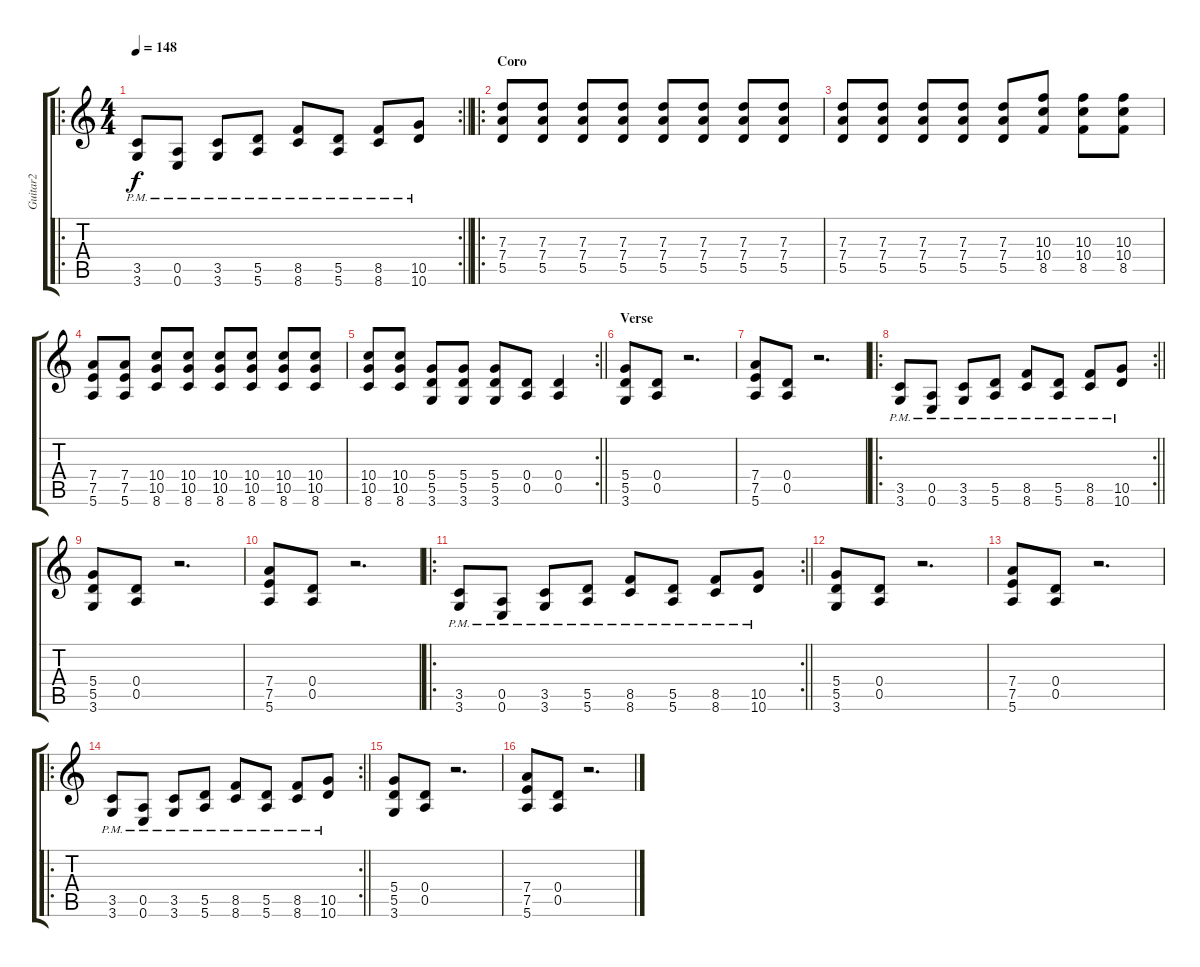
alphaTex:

\track ("Guitar2" "Guitar2") {instrument overdrivenguitar}
\staff {score tabs}
\tuning (E4 B3 G3 D3 A2 E2) {hide}
\ro
\rc 2
\ts (4 4)
\tempo 148
\clef g2
\barLineRight lightlight
\ks c
(3.5{pm} 3.6{pm}).8{dy f} (0.5{pm} 0.6{pm}).8 (3.5{pm} 3.6{pm}).8 (5.5{pm} 5.6{pm}).8 (8.5{pm} 8.6{pm}).8 (5.5{pm} 5.6{pm}).8 (8.5{pm} 8.6{pm}).8 (10.5{pm} 10.6{pm}).8 |
\ro
\section ("" "Coro")
(7.3 7.4 5.5).8 (7.3 7.4 5.5).8 (7.3 7.4 5.5).8 (7.3 7.4 5.5).8 (7.3 7.4 5.5).8 (7.3 7.4 5.5).8 (7.3 7.4 5.5).8 (7.3 7.4 5.5).8 |
(7.3 7.4 5.5).8 (7.3 7.4 5.5).8 (7.3 7.4 5.5).8 (7.3 7.4 5.5).8 (7.3 7.4 5.5).8 (10.3 10.4 8.5).8 (10.3 10.4 8.5).8 (10.3 10.4 8.5).8 |
(7.4 7.5 5.6).8 (7.4 7.5 5.6).8 (10.4 10.5 8.6).8 (10.4 10.5 8.6).8 (10.4 10.5 8.6).8 (10.4 10.5 8.6).8 (10.4 10.5 8.6).8 (10.4 10.5 8.6).8 |
\rc 2
\barLineRight lightlight
(10.4 10.5 8.6).8 (10.4 10.5 8.6).8 (5.4 5.5 3.6).8 (5.4 5.5 3.6).8 (5.4 5.5 3.6).8 (0.4 0.5).8 (0.4 0.5).4 |
\section ("" "Verse")
(5.4 5.5 3.6).8 (0.4 0.5).8 r.2{d} |
(7.4 7.5 5.6).8 (0.4 0.5).8 r.2{d} |
\ro
\rc 2
\barLineRight lightlight
(3.5{pm} 3.6{pm}).8 (0.5{pm} 0.6{pm}).8 (3.5{pm} 3.6{pm}).8 (5.5{pm} 5.6{pm}).8 (8.5{pm} 8.6{pm}).8 (5.5{pm} 5.6{pm}).8 (8.5{pm} 8.6{pm}).8 (10.5{pm} 10.6{pm}).8 |
(5.4 5.5 3.6).8 (0.4 0.5).8 r.2{d} |
(7.4 7.5 5.6).8 (0.4 0.5).8 r.2{d} |
\ro
\rc 2
\barLineRight lightlight
(3.5{pm} 3.6{pm}).8 (0.5{pm} 0.6{pm}).8 (3.5{pm} 3.6{pm}).8 (5.5{pm} 5.6{pm}).8 (8.5{pm} 8.6{pm}).8 (5.5{pm} 5.6{pm}).8 (8.5{pm} 8.6{pm}).8 (10.5{pm} 10.6{pm}).8 |
(5.4 5.5 3.6).8 (0.4 0.5).8 r.2{d} |
(7.4 7.5 5.6).8 (0.4 0.5).8 r.2{d} |
\ro
\rc 2
\barLineRight lightlight
(3.5{pm} 3.6{pm}).8 (0.5{pm} 0.6{pm}).8 (3.5{pm} 3.6{pm}).8 (5.5{pm} 5.6{pm}).8 (8.5{pm} 8.6{pm}).8 (5.5{pm} 5.6{pm}).8 (8.5{pm} 8.6{pm}).8 (10.5{pm} 10.6{pm}).8 |
(5.4 5.5 3.6).8 (0.4 0.5).8 r.2{d} |
(7.4 7.5 5.6).8 (0.4 0.5).8 r.2{d}
